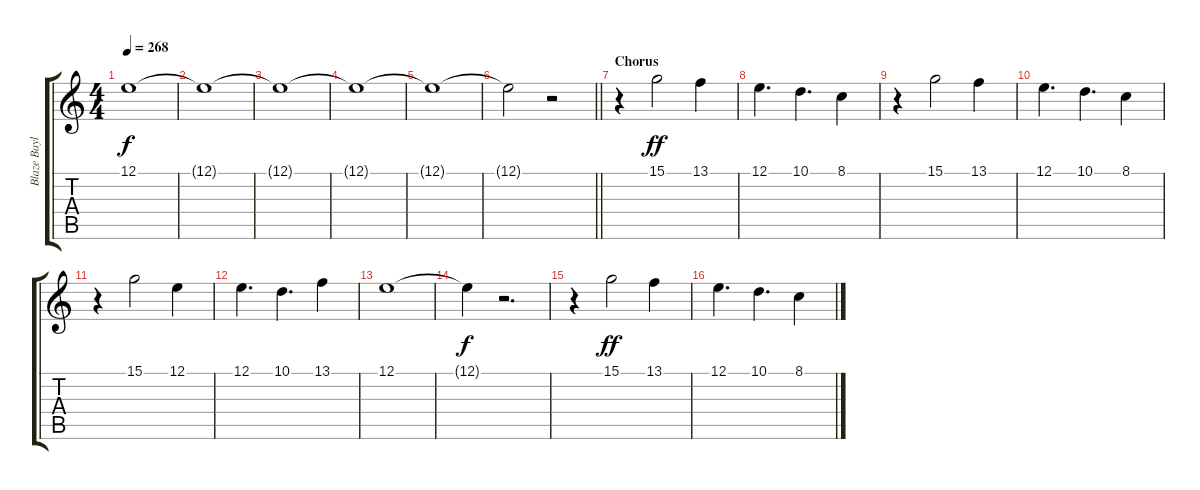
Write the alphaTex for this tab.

\track ("Blaze Bayley" "Blaze Bayl") {instrument voiceoohs}
\staff {score tabs}
\tuning (E4 B3 G3 D3 A2 E2) {hide}
\ts (4 4)
\tempo 268
\clef g2
\ks c
12.1{t}.1{dy f} |
12.1{t}.1 |
12.1{t}.1 |
12.1{t}.1 |
12.1{t}.1 |
\barLineRight lightlight
12.1{t}.2 r.2 |
\section ("" "Chorus")
r.4 15.1.2{dy ff} 13.1.4 |
12.1.4{d} 10.1.4{d} 8.1.4 |
r.4 15.1.2 13.1.4 |
12.1.4{d} 10.1.4{d} 8.1.4 |
r.4 15.1.2 12.1.4 |
12.1.4{d} 10.1.4{d} 13.1.4 |
12.1.1 |
12.1{t}.4{dy f} r.2{d} |
r.4 15.1.2{dy ff} 13.1.4 |
12.1.4{d} 10.1.4{d} 8.1.4
